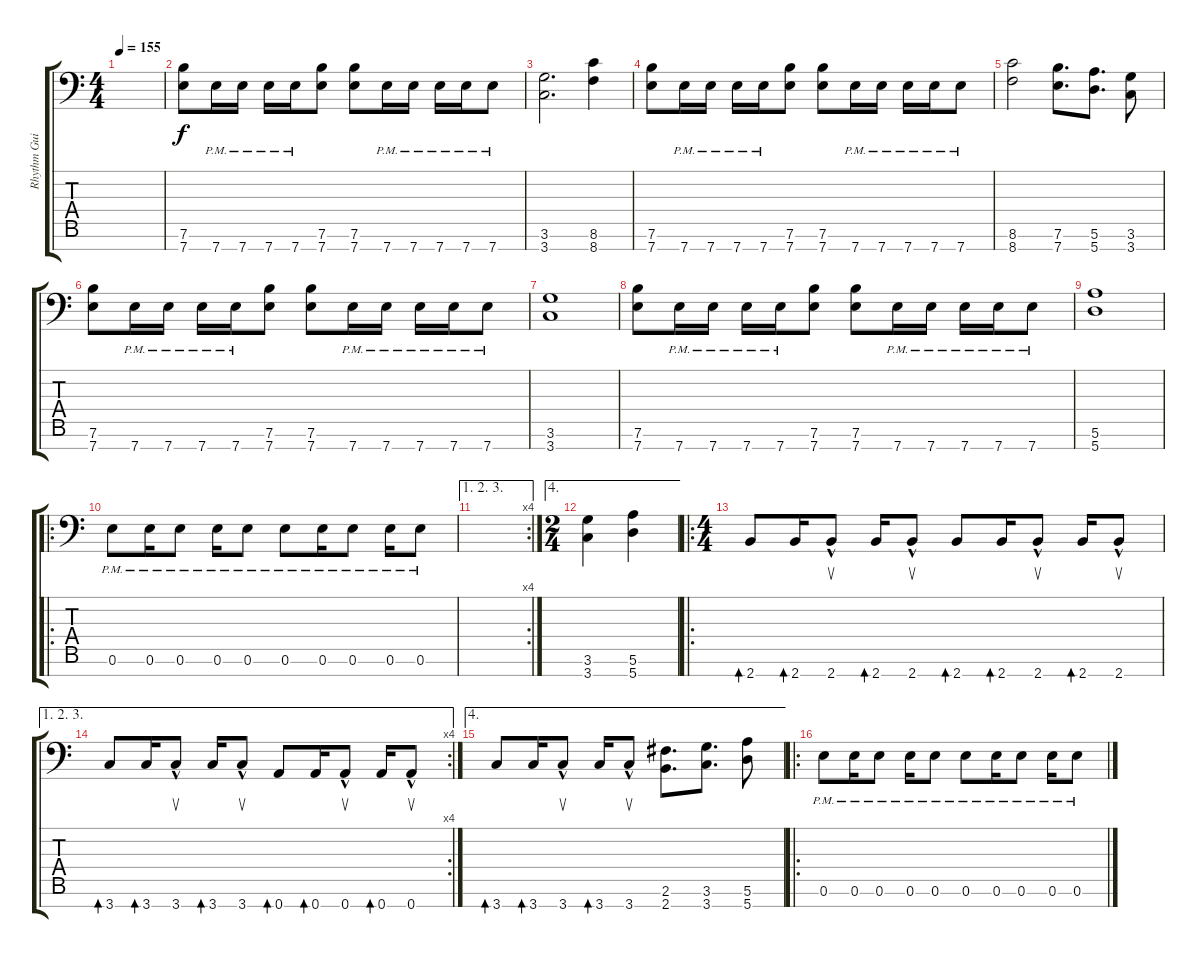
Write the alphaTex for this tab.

\track ("Rhythm Guitar" "Rhythm Gui") {instrument distortionguitar}
\staff {score tabs}
\tuning (E4 B3 G3 D3 A2 E2 A1) {hide}
\ts (4 4)
\tempo 155
\clef f4
\ks c
|
(7.6 7.7).8 7.7{pm}.16 7.7{pm}.16 7.7{pm}.16 7.7{pm}.16 (7.6 7.7).8 (7.6 7.7).8 7.7{pm}.16 7.7{pm}.16 7.7{pm}.16 7.7{pm}.16 7.7{pm}.8 |
(3.6 3.7).2{d} (8.6 8.7).4 |
(7.6 7.7).8 7.7{pm}.16 7.7{pm}.16 7.7{pm}.16 7.7{pm}.16 (7.6 7.7).8 (7.6 7.7).8 7.7{pm}.16 7.7{pm}.16 7.7{pm}.16 7.7{pm}.16 7.7{pm}.8 |
(8.6 8.7).2 (7.6 7.7).8{d} (5.6 5.7).8{d} (3.6 3.7).8 |
(7.6 7.7).8 7.7{pm}.16 7.7{pm}.16 7.7{pm}.16 7.7{pm}.16 (7.6 7.7).8 (7.6 7.7).8 7.7{pm}.16 7.7{pm}.16 7.7{pm}.16 7.7{pm}.16 7.7{pm}.8 |
(3.6 3.7).1 |
(7.6 7.7).8 7.7{pm}.16 7.7{pm}.16 7.7{pm}.16 7.7{pm}.16 (7.6 7.7).8 (7.6 7.7).8 7.7{pm}.16 7.7{pm}.16 7.7{pm}.16 7.7{pm}.16 7.7{pm}.8 |
(5.6 5.7).1 |
\ro
0.6{pm}.8 0.6{pm}.16 0.6{pm}.8 0.6{pm}.16 0.6{pm}.8 0.6{pm}.8 0.6{pm}.16 0.6{pm}.8 0.6{pm}.16 0.6{pm}.8 |
\ae (1 2 3)
\rc 4
|
\ae 4
\ts (2 4)
(3.6 3.7).4 (5.6 5.7).4 |
\ro
\ts (4 4)
2.7.8{bd 240} 2.7.16{bd 120} 2.7{hac}.8{su} 2.7.16{bd 120} 2.7{hac}.8{su} 2.7.8{bd 240} 2.7.16{bd 120} 2.7{hac}.8{su} 2.7.16{bd 120} 2.7{hac}.8{su} |
\ae (1 2 3)
\rc 4
3.7.8{bd 240} 3.7.16{bd 120} 3.7{hac}.8{su} 3.7.16{bd 120} 3.7{hac}.8{su} 0.7.8{bd 240} 0.7.16{bd 120} 0.7{hac}.8{su} 0.7.16{bd 120} 0.7{hac}.8{su} |
\ae 4
3.7.8{bd 240} 3.7.16{bd 120} 3.7{hac}.8{su} 3.7.16{bd 120} 3.7{hac}.8{su} (2.6 2.7).8{d} (3.6 3.7).8{d} (5.6 5.7).8 |
\ro
0.6{pm}.8 0.6{pm}.16 0.6{pm}.8 0.6{pm}.16 0.6{pm}.8 0.6{pm}.8 0.6{pm}.16 0.6{pm}.8 0.6{pm}.16 0.6{pm}.8
